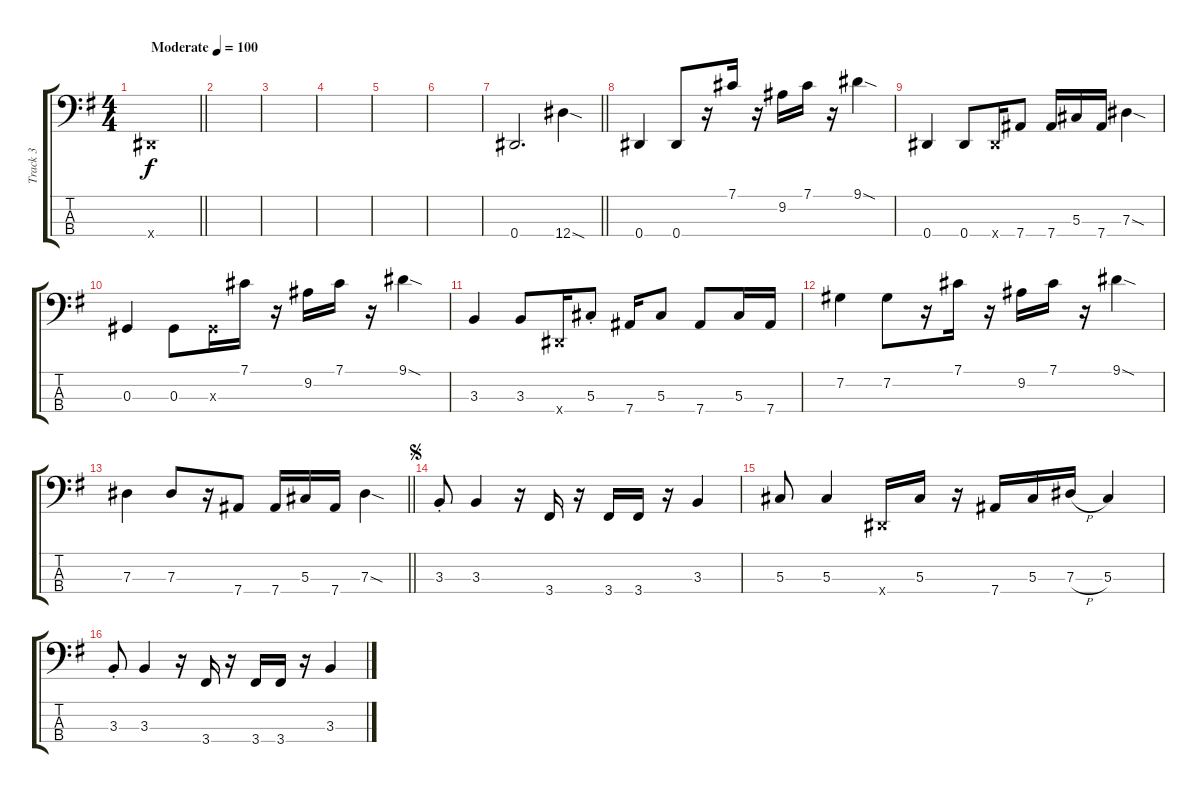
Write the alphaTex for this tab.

\track ("Track 3" "Track 3") {instrument electricbassfinger}
\staff {score tabs}
\tuning (Gb2 Db2 Ab1 Eb1) {hide}
\ts (4 4)
\tempo (100 "Moderate")
\clef f4
\barLineRight lightlight
\ks g
0.4{x}.1{dy f instrument electricbassfinger} |
|
|
|
|
|
\barLineRight lightlight
0.4.2{d} 12.4{sod}.4 |
0.4.4 0.4.8 r.16 7.1.16 r.16 9.2.16 7.1.16 r.16 9.1{sod}.4 |
0.4.4 0.4.8 0.4{x}.16 7.4.8 7.4.16 5.3.16 7.4.16 7.3{sod}.4 |
0.3.4 0.3.8 0.3{x}.16 7.1.16 r.16 9.2.16 7.1.16 r.16 9.1{sod}.4 |
3.3.4 3.3.8 0.4{x}.16 5.3{st}.8 7.4.16 5.3.8 7.4.8 5.3.16 7.4.16 |
7.2.4 7.2.8 r.16 7.1.16 r.16 9.2.16 7.1.16 r.16 9.1{sod}.4 |
\barLineRight lightlight
7.3.4 7.3.8 r.16 7.4.8 7.4.16 5.3.16 7.4.16 7.3{sod}.4 |
\jump segno
3.3{st}.8 3.3.4 r.16 3.4.16 r.16 3.4.16 3.4.16 r.16 3.3.4 |
5.3.8 5.3.4 0.4{x}.16 5.3.16 r.16 7.4.16 5.3.16 7.3{h}.16 5.3.4 |
3.3{st}.8 3.3.4 r.16 3.4.16 r.16 3.4.16 3.4.16 r.16 3.3.4
